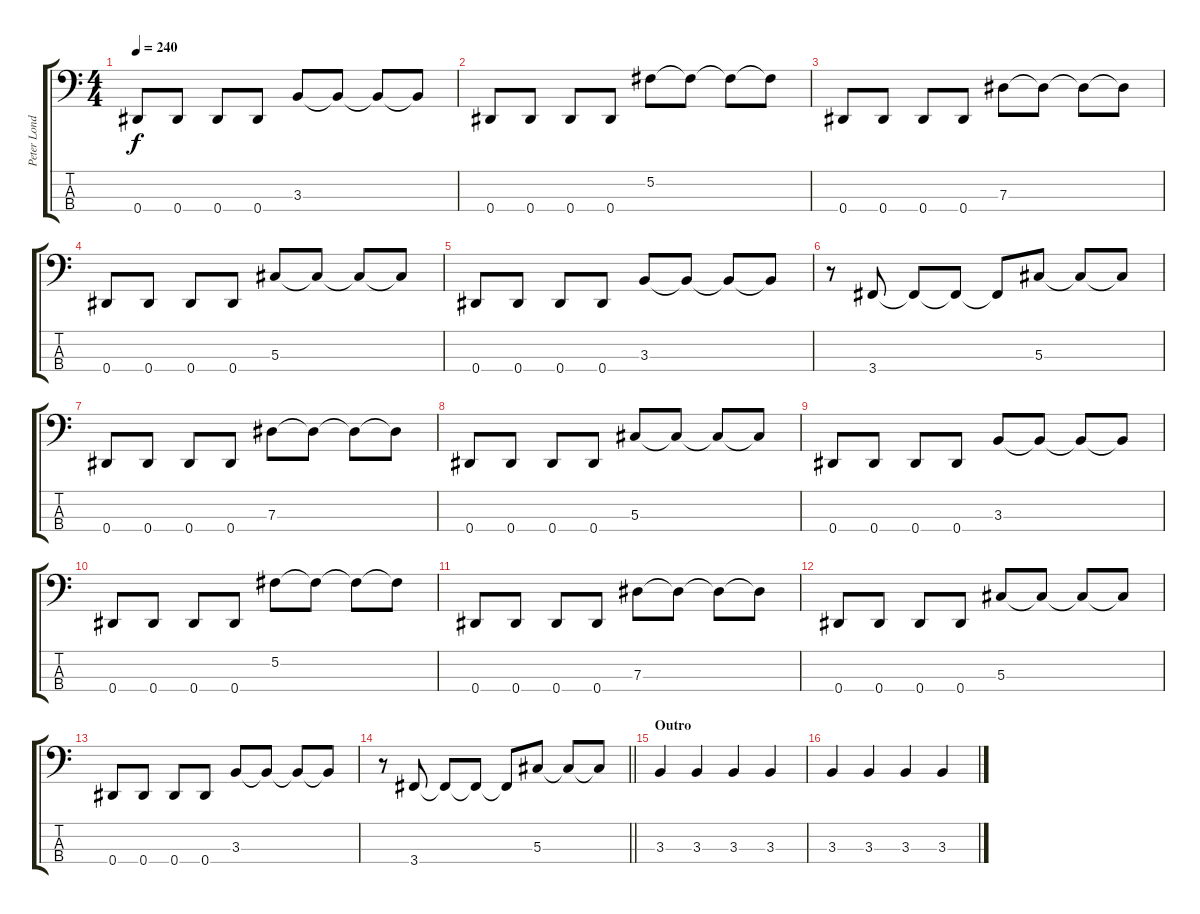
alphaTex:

\track ("Peter London (Bass)" "Peter Lond") {instrument electricbassfinger}
\staff {score tabs}
\tuning (Gb2 Db2 Ab1 Eb1) {hide}
\ts (4 4)
\tempo 240
\clef f4
\ks c
0.4.8{dy f} 0.4.8 0.4.8 0.4.8 3.3.8 3.3{t}.8 3.3{t}.8 3.3{t}.8 |
0.4.8 0.4.8 0.4.8 0.4.8 5.2.8 5.2{t}.8 5.2{t}.8 5.2{t}.8 |
0.4.8 0.4.8 0.4.8 0.4.8 7.3.8 7.3{t}.8 7.3{t}.8 7.3{t}.8 |
0.4.8 0.4.8 0.4.8 0.4.8 5.3.8 5.3{t}.8 5.3{t}.8 5.3{t}.8 |
0.4.8 0.4.8 0.4.8 0.4.8 3.3.8 3.3{t}.8 3.3{t}.8 3.3{t}.8 |
r.8 3.4.8 3.4{t}.8 3.4{t}.8 3.4{t}.8 5.3.8 5.3{t}.8 5.3{t}.8 |
0.4.8 0.4.8 0.4.8 0.4.8 7.3.8 7.3{t}.8 7.3{t}.8 7.3{t}.8 |
0.4.8 0.4.8 0.4.8 0.4.8 5.3.8 5.3{t}.8 5.3{t}.8 5.3{t}.8 |
0.4.8 0.4.8 0.4.8 0.4.8 3.3.8 3.3{t}.8 3.3{t}.8 3.3{t}.8 |
0.4.8 0.4.8 0.4.8 0.4.8 5.2.8 5.2{t}.8 5.2{t}.8 5.2{t}.8 |
0.4.8 0.4.8 0.4.8 0.4.8 7.3.8 7.3{t}.8 7.3{t}.8 7.3{t}.8 |
0.4.8 0.4.8 0.4.8 0.4.8 5.3.8 5.3{t}.8 5.3{t}.8 5.3{t}.8 |
0.4.8 0.4.8 0.4.8 0.4.8 3.3.8 3.3{t}.8 3.3{t}.8 3.3{t}.8 |
\barLineRight lightlight
r.8 3.4.8 3.4{t}.8 3.4{t}.8 3.4{t}.8 5.3.8 5.3{t}.8 5.3{t}.8 |
\section ("" "Outro")
3.3.4 3.3.4 3.3.4 3.3.4 |
3.3.4 3.3.4 3.3.4 3.3.4
